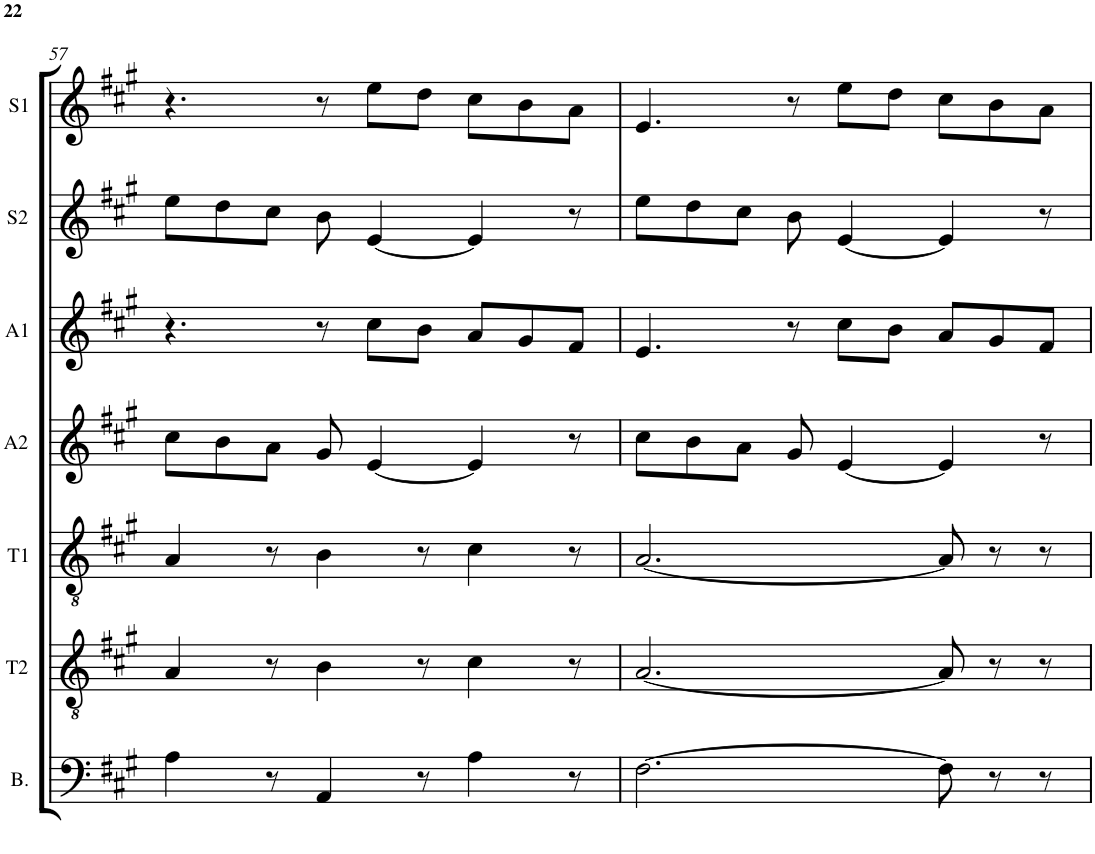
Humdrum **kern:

**kern	**kern	**kern	**kern	**kern	**kern	**kern
*part7	*part6	*part5	*part4	*part3	*part2	*part1
*staff7	*staff6	*staff5	*staff4	*staff3	*staff2	*staff1
*I"Bass	*I"Ten. 2	*I"Ten. 1	*I"Alto 2	*I"Alto 1	*I"Sop. 2	*I"Sop. 1
*I'B.	*I'T2	*I'T1	*I'A2	*I'A1	*I'S2	*I'S1
!!LO:PB:g=z
*clefF4	*clefGv2	*clefGv2	*clefG2	*clefG2	*clefG2	*clefG2
*k[f#c#g#]	*k[f#c#g#]	*k[f#c#g#]	*k[f#c#g#]	*k[f#c#g#]	*k[f#c#g#]	*k[f#c#g#]
*A:	*A:	*A:	*A:	*A:	*A:	*A:
*M9/8	*M9/8	*M9/8	*M9/8	*M9/8	*M9/8	*M9/8
=57	=57	=57	=57	=57	=57	=57
4A\	4A/	4A/	8cc#\L	4.r	8ee\L	4.r
.	.	.	8b\	.	8dd\	.
8r	8r	8r	8a\J	.	8cc#\J	.
4AA/	4B\	4B\	8g#/	8r	8b\	8r
.	.	.	[4e/	8cc#\L	[4e/	8ee\L
8r	8r	8r	.	8b\J	.	8dd\J
4A\	4c#\	4c#\	4e/]	8a/L	4e/]	8cc#\L
.	.	.	.	8g#/	.	8b\
8r	8r	8r	8r	8f#/J	8r	8a\J
=58	=58	=58	=58	=58	=58	=58
[2.F#\	[2.A/	[2.A/	8cc#\L	4.e/	8ee\L	4.e/
.	.	.	8b\	.	8dd\	.
.	.	.	8a\J	.	8cc#\J	.
.	.	.	8g#/	8r	8b\	8r
.	.	.	[4e/	8cc#\L	[4e/	8ee\L
.	.	.	.	8b\J	.	8dd\J
8F#\]	8A/]	8A/]	4e/]	8a/L	4e/]	8cc#\L
8r	8r	8r	.	8g#/	.	8b\
8r	8r	8r	8r	8f#/J	8r	8a\J
=	=	=	=	=	=	=
*-	*-	*-	*-	*-	*-	*-
